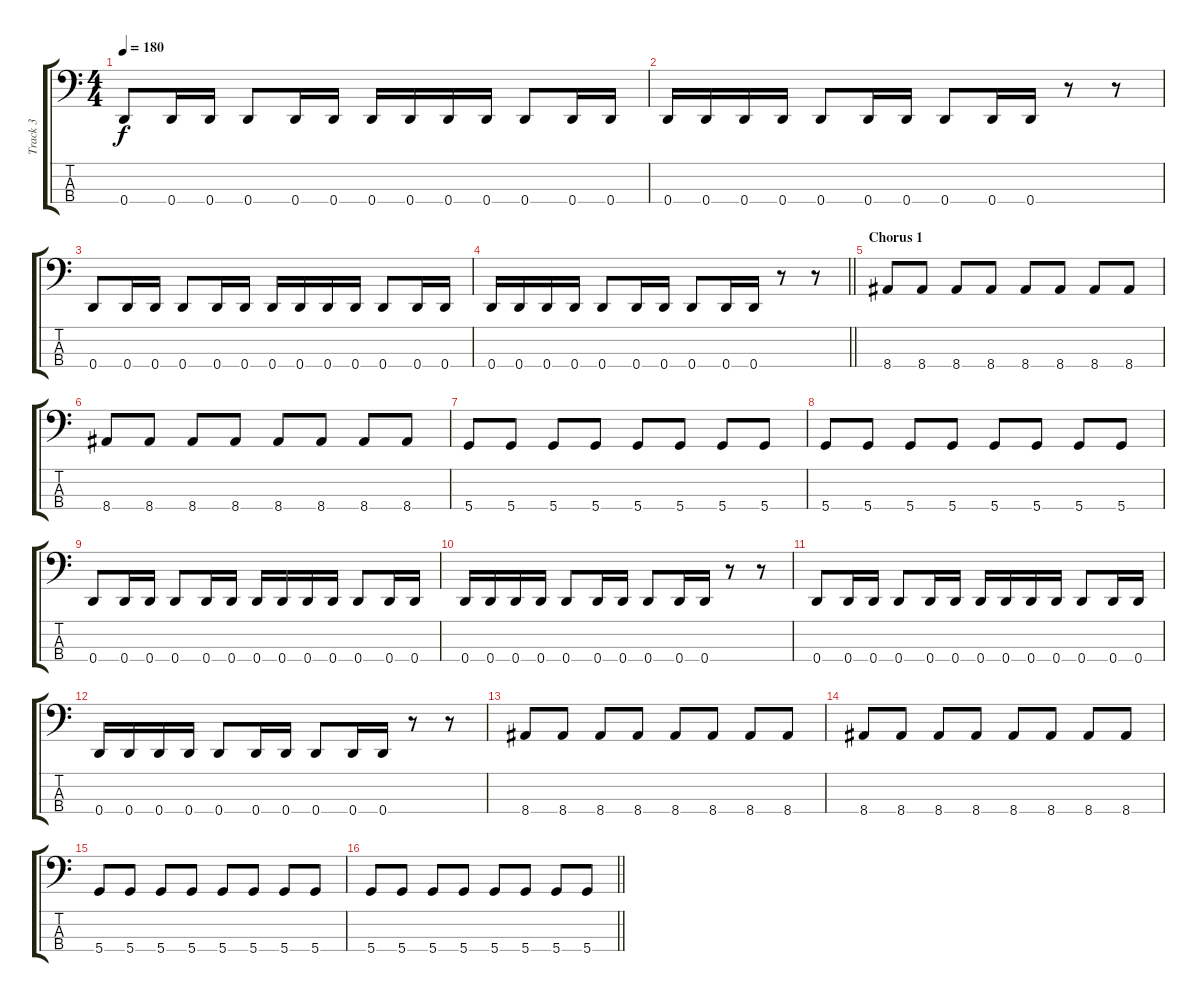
\track ("Track 3" "Track 3") {instrument electricbasspick}
\staff {score tabs}
\tuning (G2 D2 A1 D1) {hide}
\ts (4 4)
\tempo 180
\clef f4
\ks c
0.4.8{dy f} 0.4.16 0.4.16 0.4.8 0.4.16 0.4.16 0.4.16 0.4.16 0.4.16 0.4.16 0.4.8 0.4.16 0.4.16 |
0.4.16 0.4.16 0.4.16 0.4.16 0.4.8 0.4.16 0.4.16 0.4.8 0.4.16 0.4.16 r.8 r.8 |
0.4.8 0.4.16 0.4.16 0.4.8 0.4.16 0.4.16 0.4.16 0.4.16 0.4.16 0.4.16 0.4.8 0.4.16 0.4.16 |
\barLineRight lightlight
0.4.16 0.4.16 0.4.16 0.4.16 0.4.8 0.4.16 0.4.16 0.4.8 0.4.16 0.4.16 r.8 r.8 |
\section ("" "Chorus 1")
8.4.8 8.4.8 8.4.8 8.4.8 8.4.8 8.4.8 8.4.8 8.4.8 |
8.4.8 8.4.8 8.4.8 8.4.8 8.4.8 8.4.8 8.4.8 8.4.8 |
5.4.8 5.4.8 5.4.8 5.4.8 5.4.8 5.4.8 5.4.8 5.4.8 |
5.4.8 5.4.8 5.4.8 5.4.8 5.4.8 5.4.8 5.4.8 5.4.8 |
0.4.8 0.4.16 0.4.16 0.4.8 0.4.16 0.4.16 0.4.16 0.4.16 0.4.16 0.4.16 0.4.8 0.4.16 0.4.16 |
0.4.16 0.4.16 0.4.16 0.4.16 0.4.8 0.4.16 0.4.16 0.4.8 0.4.16 0.4.16 r.8 r.8 |
0.4.8 0.4.16 0.4.16 0.4.8 0.4.16 0.4.16 0.4.16 0.4.16 0.4.16 0.4.16 0.4.8 0.4.16 0.4.16 |
0.4.16 0.4.16 0.4.16 0.4.16 0.4.8 0.4.16 0.4.16 0.4.8 0.4.16 0.4.16 r.8 r.8 |
8.4.8 8.4.8 8.4.8 8.4.8 8.4.8 8.4.8 8.4.8 8.4.8 |
8.4.8 8.4.8 8.4.8 8.4.8 8.4.8 8.4.8 8.4.8 8.4.8 |
5.4.8 5.4.8 5.4.8 5.4.8 5.4.8 5.4.8 5.4.8 5.4.8 |
\barLineRight lightlight
5.4.8 5.4.8 5.4.8 5.4.8 5.4.8 5.4.8 5.4.8 5.4.8
